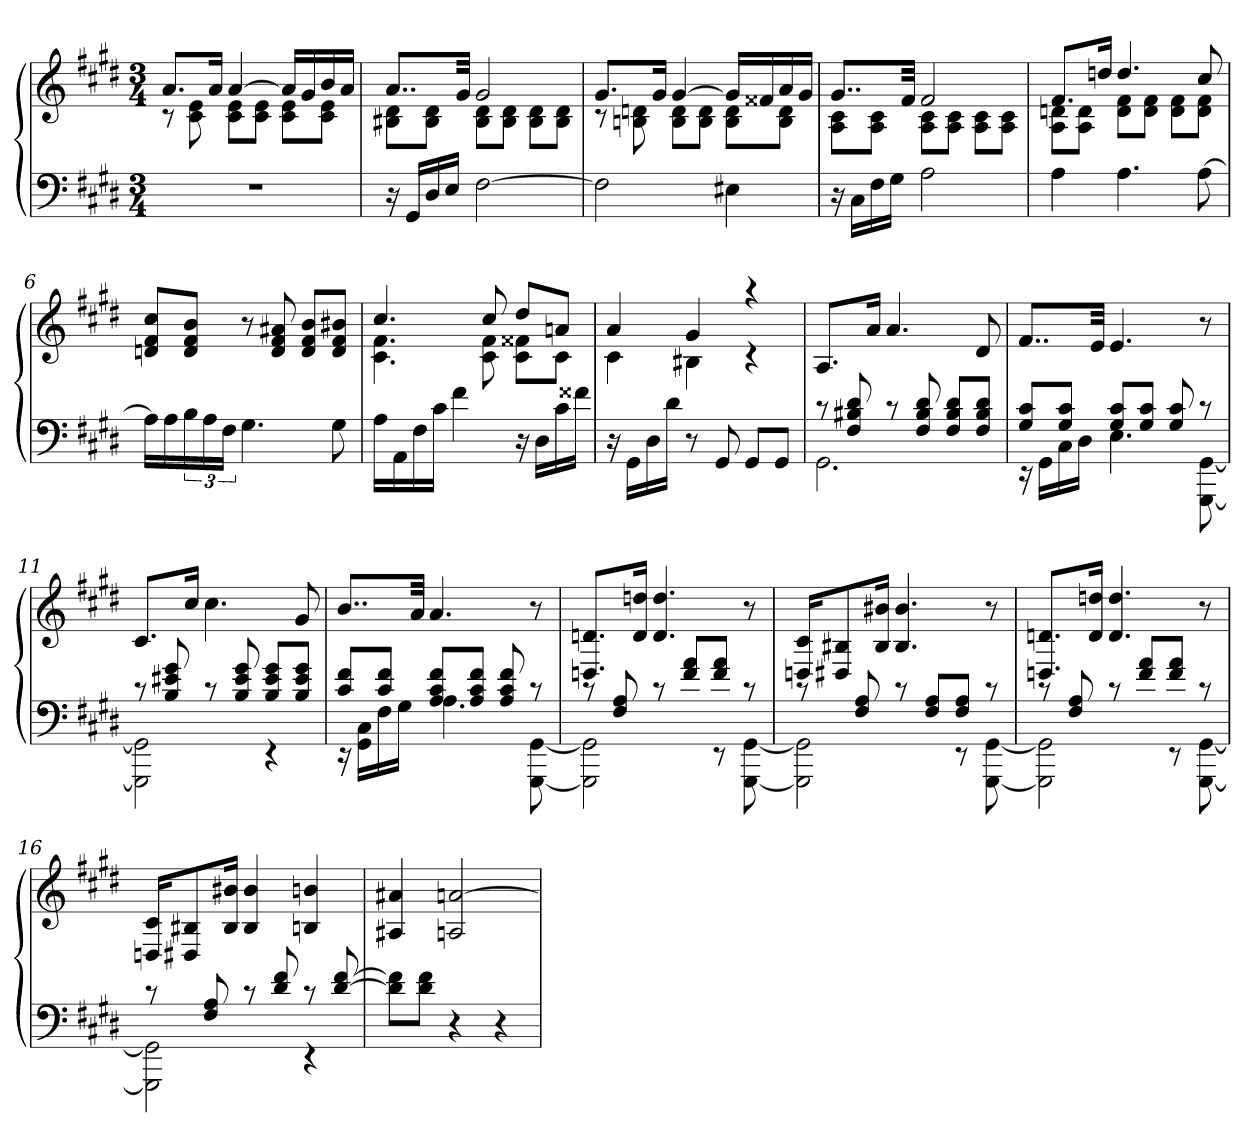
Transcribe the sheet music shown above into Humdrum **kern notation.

**kern	**kern
*part1	*part1
*staff2	*staff1
*clefF4	*clefG2
*k[f#c#g#d#]	*k[f#c#g#d#]
*c#:	*c#:
*M3/4	*M3/4
=1	=1
*	*^
2.r	8.aL	8rc
.	.	8c# 8e
.	16aJk	.
.	[4a	8c# 8eL
.	.	8c# 8eJ
.	16aLL]	8c# 8eL
.	16g#	.
.	16b	8c# 8eJ
.	16aJJ	.
=2	=2	=2
16r	8..aL	8B#X 8d#L
16GG#LL	.	.
16D#	.	8B# 8d#J
16EJJ	.	.
.	32g#Jkk	.
[2F#	2g#	8B# 8d#L
.	.	8B# 8d#J
.	.	8B# 8d#L
.	.	8B# 8d#J
=3	=3	=3
2F#]	8.g#L	8rc
.	.	8Bn 8dn
.	16g#Jk	.
.	[4g#	8B 8dL
.	.	8B 8dJ
4E#X	16g#LL]	8B 8dL
.	16f##X	.
.	16a	8B 8dJ
.	16g#JJ	.
=4	=4	=4
16r	8..g#L	8A 8c#L
16C#LL	.	.
16F#	.	8A 8c#J
16G#JJ	.	.
.	32f#Jkk	.
2A	2f#	8A 8c#L
.	.	8A 8c#J
.	.	8A 8c#L
.	.	8A 8c#J
=5	=5	=5
4A	8.f#L	8A 8dnL
.	.	8A 8dJ
.	16ddnJk	.
4.A	4.dd	8d 8f#L
.	.	8d 8f#J
.	.	8d 8f#L
[8A	8cc#	8d 8f#J
*	*v	*v
=6	=6
16ALL]	8dn 8f# 8cc#L
16A	.
24B	8d 8f# 8bJ
24A	.
24F#JJ	.
4.G#	8r
.	8d 8f# 8a#X
.	8d 8f# 8bL
8G#	8d 8f# 8b#XJ
=7	=7
*	*^
16ALL	4.cc#	4.c# 4.f#
16AA	.	.
16F#	.	.
16c#JJ	.	.
4f#	.	.
.	8cc#	8c# 8f#
16r	8dd#L	8c# 8f##XL
16D#LL	.	.
16c#	8anJ	8c#J
16f##XJJ	.	.
=8	=8	=8
16r	4a	4c#
16GG#LL	.	.
16D#	.	.
16d#JJ	.	.
8r	4g#	4B#X
8GG#	.	.
8GG#L	4raa	4rc
8GG#J	.	.
*	*v	*v
=9	=9
*^	*
8rc	2.GG#	8.AL
8F# 8B#X 8d#	.	.
.	.	16aJk
8rc	.	4.a
8F# 8B# 8d#	.	.
8F# 8B# 8d#L	.	.
8F# 8B# 8d#J	.	8d#
=10	=10	=10
8G# 8c#L	16rEE	8..f#L
.	16GG#LL	.
8G# 8c#J	16C#	.
.	16D#JJ	.
.	.	32eJkk
8G# 8c#L	4.E	4.e
8G# 8c#J	.	.
8G# 8c#	.	.
8rc	[8GGG# [8GG#	8r
=11	=11	=11
8rc	2GGG#] 2GG#]	8.c#L
8B 8e#X 8g#	.	.
.	.	16cc#Jk
8rc	.	4.cc#
8B 8e# 8g#	.	.
8B 8e# 8g#L	4rEE	.
8B 8e# 8g#J	.	8g#
=12	=12	=12
8c# 8f#L	16rEE	8..bL
.	16GG# 16C#LL	.
8c# 8f#J	16F#	.
.	16G#JJ	.
.	.	32aJkk
8A 8c# 8f#L	4.A	4.a
8A 8c# 8f#J	.	.
8A 8c# 8f#	.	.
8rc	[8GGG# [8GG#	8r
=13	=13	=13
8rc	2GGG#] 2GG#]	8.Dn 8.dnL
8F# 8A	.	.
.	.	16d 16ddnJk
8rc	.	4.d 4.dd
8f# 8aL	.	.
8f# 8aJ	8rEE	.
8rc	[8GGG# [8GG#	8r
=14	=14	=14
8rc	2GGG#] 2GG#]	16Dn 16c#KL
.	.	8D#X 8B#X
8F# 8A	.	.
.	.	16B# 16b#XJk
8rc	.	4.B# 4.b#
8F# 8AL	.	.
8F# 8AJ	8rEE	.
8rc	[8GGG# [8GG#	8r
=15	=15	=15
8rc	2GGG#] 2GG#]	8.Dn 8.dnL
8F# 8A	.	.
.	.	16d 16ddnJk
8rc	.	4.d 4.dd
8f# 8aL	.	.
8f# 8aJ	8rEE	.
8rc	[8GGG# [8GG#	8r
=16	=16	=16
8rc	2GGG#] 2GG#]	16Dn 16c#KL
.	.	8D#X 8B#X
8F# 8A	.	.
.	.	16B# 16b#XJk
8rc	.	4B# 4b#
8d# 8f#	.	.
8rc	4rEE	4Bn 4bn
[8d# [8f#	.	.
*v	*v	*
=17	=17
8d#] 8f#]L	4A#X 4a#X
8d# 8f#J	.
4r	2An [2an
4r	.
=	=
*-	*-
